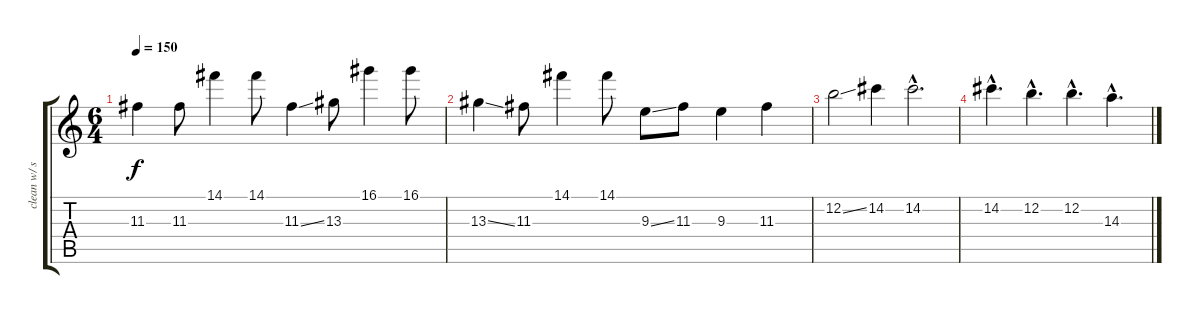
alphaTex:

\track ("clean w/ space echo reverb" "clean w/ s") {instrument electricguitarjazz}
\staff {score tabs}
\tuning (E4 B3 G3 D3 A2 E2) {hide}
\ts (6 4)
\tempo 150
\clef g2
\ks c
11.3.4{dy f} 11.3.8 14.1.4 14.1.8 11.3{ss}.4 13.3.8 16.1.4 16.1.8 |
13.3{ss}.4 11.3.8 14.1.4 14.1.8 9.3{ss}.8 11.3.8 9.3.4 11.3.4 |
12.2{ss}.2 14.2.4 14.2{hac}.2{d} |
14.2{hac}.4{d} 12.2{hac}.4{d} 12.2{hac}.4{d} 14.3{hac}.4{d}
